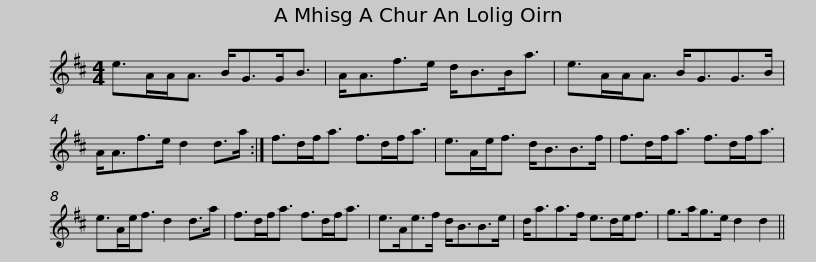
X:1
L:1/8
M:4/4
I:linebreak $
K:D
V:1 treble
V:1
 e>AA<A B<GG<B | A<Af>e d<BB<a | e>AA<A B<GG>B | A<Af>e d2 d>a :|$ f>df<a f>df<a | %5
 e>Ae<f d<BB>f | f>df<a f>df<a | e>Ae<f d2 d>a |$ f>df<a f>df<a | e>Ae>f d<BB>e | %10
 d<aa>f e>de<f | g>ag>e d2 d2 || %12
